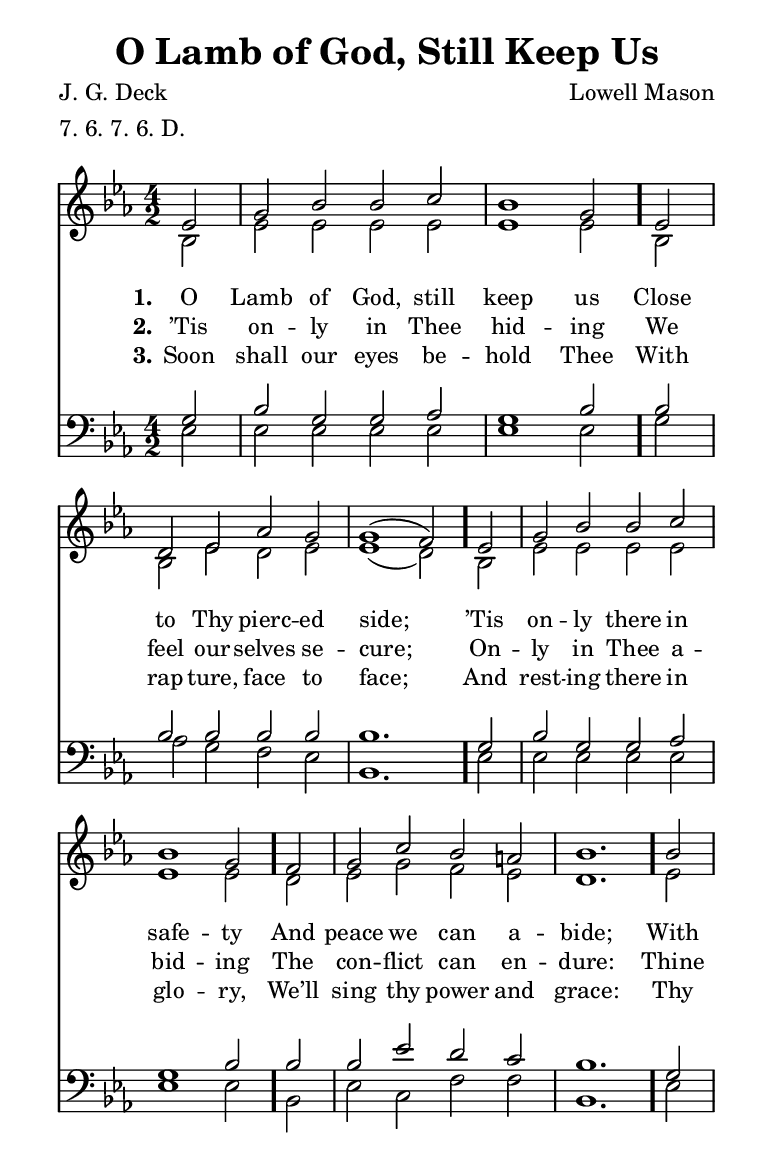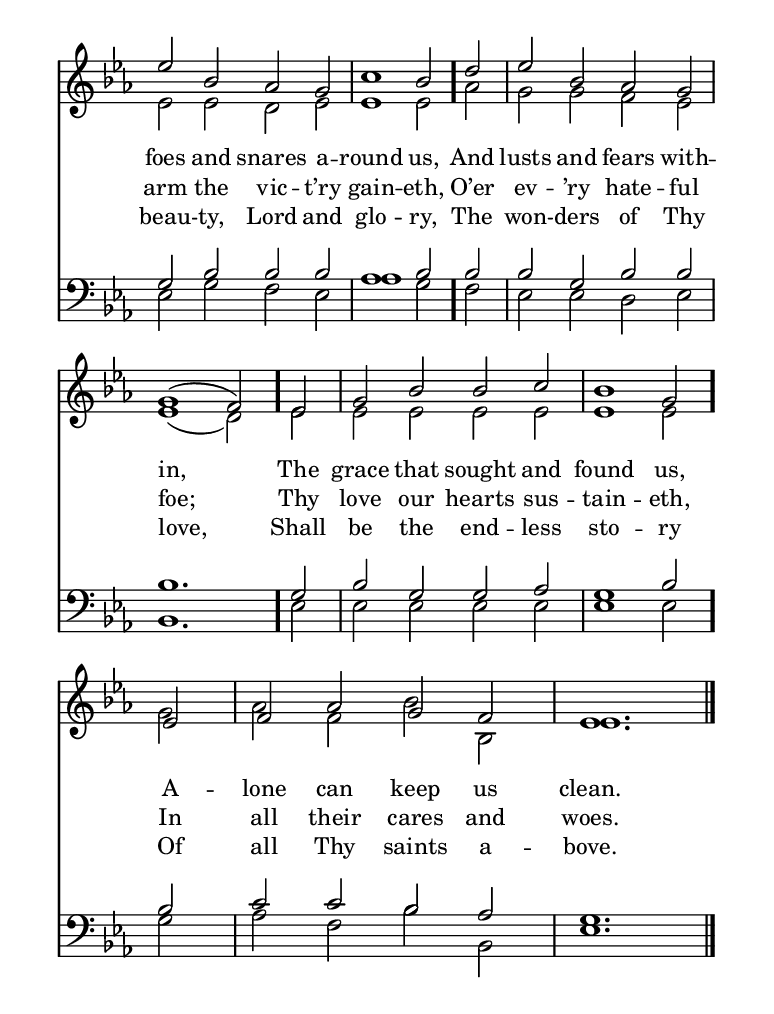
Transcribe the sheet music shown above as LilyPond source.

\include "common/global.ily"
\paper {
  \include "common/paper.ily"
}

\header{
  hymnnumber = "183"
  title = "O Lamb of God, Still Keep Us"
  tunename = "Missionary"
  meter = "7. 6. 7. 6. D."
  poet = "J. G. Deck"
  composer = "Lowell Mason"
  %copyright = ""
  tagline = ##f
}

global = {
  \include "common/overrides.ily"
  \override Staff.TimeSignature.style = #'()
  \time 4/2
  \override Score.MetronomeMark.transparent = ##t % hide all fermata changes too
  \tempo 2=90
  \key ees \major
  \partial 2
  \autoBeamOff
}

notesSoprano = {
\global
\relative c' {

  ees2 | g bes bes c | bes1 g2
  ees2 | d ees aes g | g1( f2)
  ees2 | g bes bes c | bes1 g2
  f2 | g c bes a | bes1.
  bes2 | ees bes aes g | c1 bes2
  d2 | ees bes aes g | g1( f2)
  ees2 | g bes bes c | bes1 g2
  ees2 | f aes g f | ees1.

  \bar "|."

}
}

notesAlto = {
\global
\relative e' {

  bes2 | ees ees ees ees | ees1 ees2
  bes2 | bes ees d ees | ees1( d2)
  bes2 | ees ees ees ees | ees1 ees2
  d2 | ees g f ees | d1.
  ees2 | ees ees d ees | ees1 ees2
  aes2 | g g f ees | ees1( d2)
  ees2 | ees ees ees ees | ees1 ees2
  g2 | aes f bes bes, | ees1.

}
}

notesTenor = {
\global
\relative a {

  g2 | bes g g aes | g1 bes2
  bes2 | bes bes bes bes | bes1.
  g2 | bes g g aes | g1 bes2
  bes2 | bes ees d c | bes1.
  g2 | g bes bes bes | aes1 bes2
  bes2 | bes g bes bes | bes1.
  g2 | bes g g aes | g1 bes2
  bes2 | c c bes aes | g1.

}
}

notesBass = {
\global
\relative f {

  ees2 | ees ees ees ees | ees1 ees2
  g2 | aes g f ees | bes1.
  ees2 | ees ees ees ees | ees1 ees2
  bes2 | ees c f f | bes,1.
  ees2 | ees g f ees | aes1 g2
  f2 | ees ees d ees | bes1.
  ees2 | ees ees ees ees | ees1 ees2
  g2 | aes f bes bes, | ees1.

}
}

wordsA = \lyricmode {
\set stanza = "1."

O Lamb of God, still keep us \bar "."
Close to Thy pierc -- ed side; \bar "."
’Tis on -- ly there in safe -- ty \bar "."
And peace we can a -- bide; \bar "."
With foes and snares a -- round us, \bar "."
And lusts and fears with -- in, \bar "."
The grace that sought and found us, \bar "."
A -- lone can keep us clean. \bar "."

}

wordsB = \lyricmode {
\set stanza = "2."

’Tis on -- ly in Thee hid -- ing
We feel our -- selves se -- cure;
On -- ly in Thee a -- bid -- ing
The con -- flict can en -- dure:
Thine arm the vic -- t’ry gain -- eth,
O’er ev -- ’ry hate -- ful foe;
Thy love our hearts sus -- tain -- eth,
In all their cares and woes.

}

wordsC = \lyricmode {
\set stanza = "3."

Soon shall our eyes be -- hold Thee
With rap -- ture, face to face;
And rest -- ing there in glo -- ry,
We’ll sing thy power and grace:
Thy beau -- ty, Lord and glo -- ry,
The won -- ders of Thy love,
Shall be the end -- less sto -- ry
Of all Thy saints a -- bove.

}

\score {
  \context ChoirStaff <<
    \context Staff = upper <<
      \set ChoirStaff.systemStartDelimiter = #'SystemStartBar
      \context Voice  = sopranos { \voiceOne << \notesSoprano >> }
      \context Voice  = altos { \voiceTwo << \notesAlto >> }
      \context Lyrics = one   \lyricsto sopranos \wordsA
      \context Lyrics = two   \lyricsto sopranos \wordsB
      \context Lyrics = three \lyricsto sopranos \wordsC
    >>
    \context Staff = men <<
      \clef bass
      \context Voice  = tenors { \voiceOne << \notesTenor >> }
      \context Voice  = basses { \voiceTwo << \notesBass >> }
    >>
  >>
  \layout {
    \include "common/layout.ily"
  }
  \midi{
    \include "common/midi.ily"
  }
}

\version "2.18.2"  % necessary for upgrading to future LilyPond versions.

% vi:set et ts=2 sw=2 ai nocindent syntax=lilypond:
